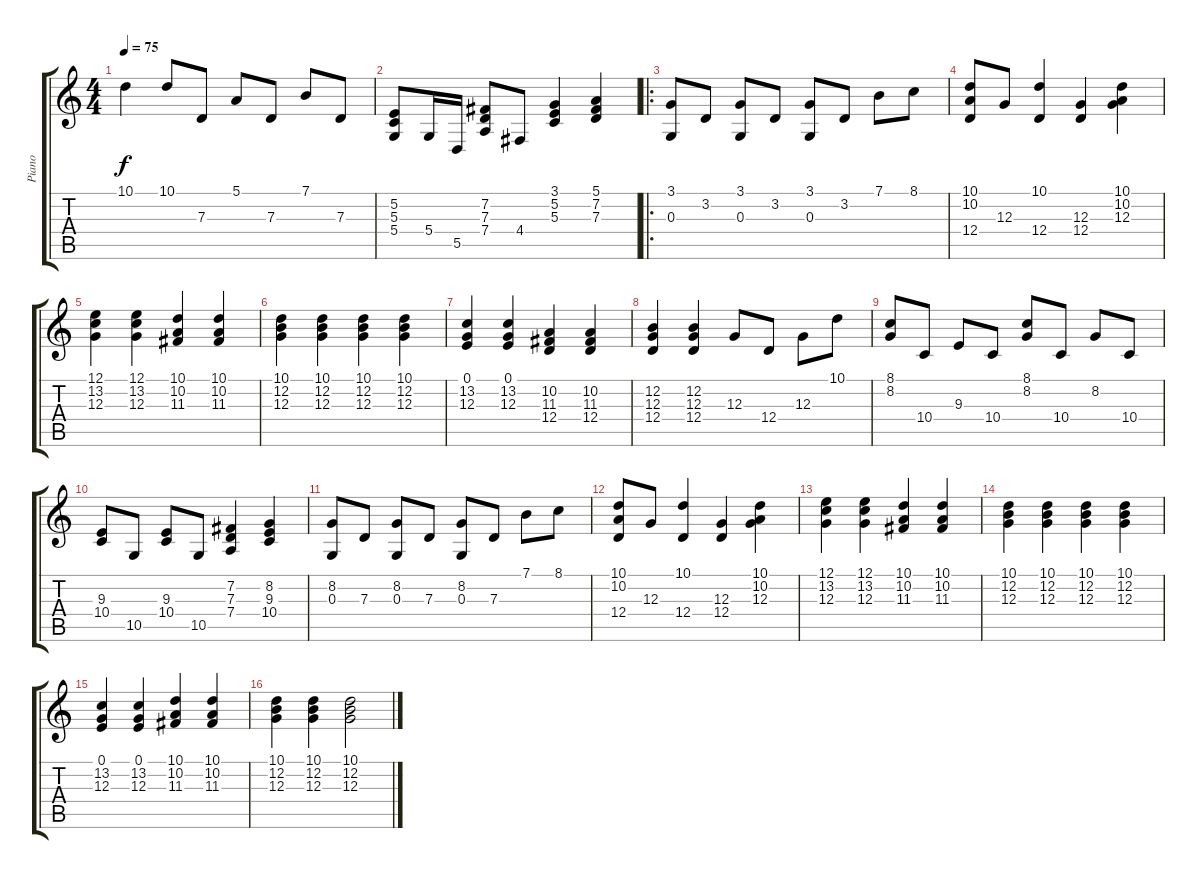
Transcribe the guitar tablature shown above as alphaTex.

\track ("Piano" "Piano") {instrument acousticgrandpiano}
\staff {score tabs}
\tuning (E4 B3 G3 D3 A2 E2) {hide}
\ts (4 4)
\tempo 75
\clef g2
\ks c
10.1.4{dy f} 10.1.8 7.3.8 5.1.8 7.3.8 7.1.8 7.3.8 |
(5.2 5.3 5.4).8 5.4.16 5.5.16 (7.2 7.3 7.4).8 4.4.8 (3.1 5.2 5.3).4 (5.1 7.2 7.3).4 |
\ro
(3.1 0.3).8{volume 13 balance 10 instrument electricgrandpiano} 3.2.8 (3.1 0.3).8 3.2.8 (3.1 0.3).8 3.2.8 7.1.8 8.1.8 |
(10.1 10.2 12.4).8 12.3.8 (10.1 12.4).4 (12.3 12.4).4 (10.1 10.2 12.3).4 |
(12.1 13.2 12.3).4 (12.1 13.2 12.3).4 (10.1 10.2 11.3).4 (10.1 10.2 11.3).4 |
(10.1 12.2 12.3).4 (10.1 12.2 12.3).4 (10.1 12.2 12.3).4 (10.1 12.2 12.3).4 |
(0.1 13.2 12.3).4 (0.1 13.2 12.3).4 (10.2 11.3 12.4).4 (10.2 11.3 12.4).4 |
(12.2 12.3 12.4).4 (12.2 12.3 12.4).4 12.3.8 12.4.8 12.3.8 10.1.8 |
(8.1 8.2).8 10.4.8 9.3.8 10.4.8 (8.1 8.2).8 10.4.8 8.2.8 10.4.8 |
(9.3 10.4).8 10.5.8 (9.3 10.4).8 10.5.8 (7.2 7.3 7.4).4 (8.2 9.3 10.4).4 |
(8.2 0.3).8 7.3.8 (8.2 0.3).8 7.3.8 (8.2 0.3).8 7.3.8 7.1.8 8.1.8 |
(10.1 10.2 12.4).8 12.3.8 (10.1 12.4).4 (12.3 12.4).4 (10.1 10.2 12.3).4 |
(12.1 13.2 12.3).4 (12.1 13.2 12.3).4 (10.1 10.2 11.3).4 (10.1 10.2 11.3).4 |
(10.1 12.2 12.3).4 (10.1 12.2 12.3).4 (10.1 12.2 12.3).4 (10.1 12.2 12.3).4 |
(0.1 13.2 12.3).4 (0.1 13.2 12.3).4 (10.1 10.2 11.3).4 (10.1 10.2 11.3).4 |
(10.1 12.2 12.3).4 (10.1 12.2 12.3).4 (10.1 12.2 12.3).2
